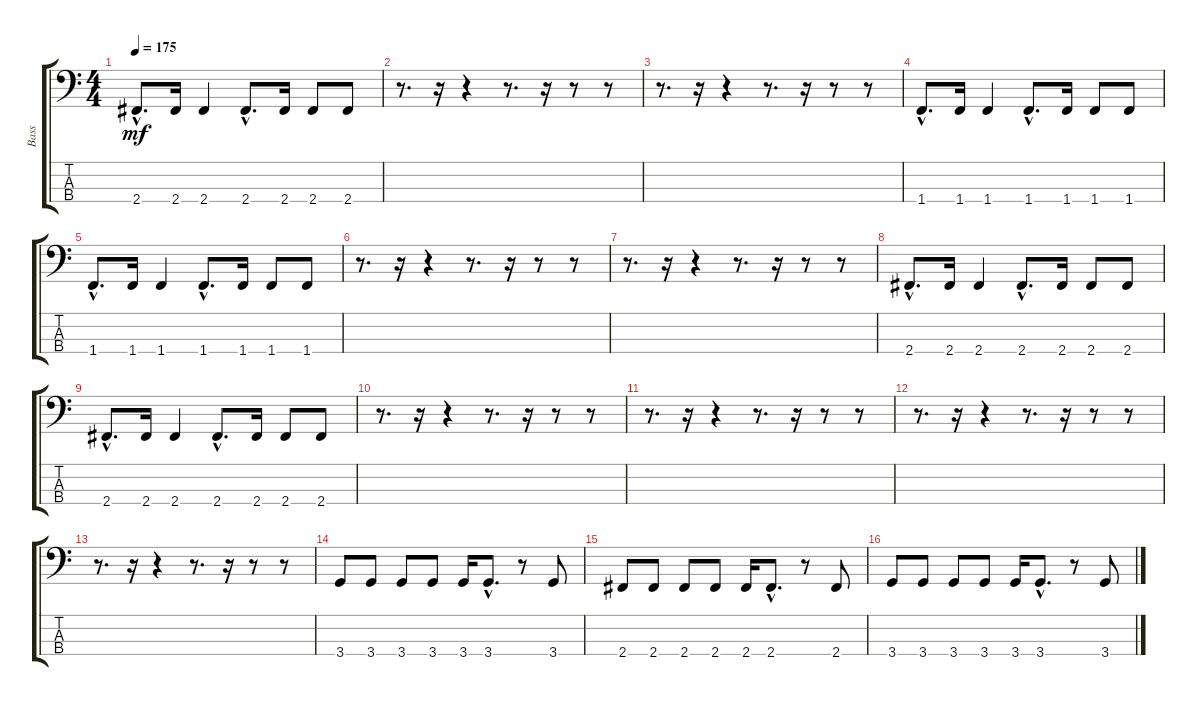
\track ("Bass" "Bass") {instrument electricbasspick}
\staff {score tabs}
\tuning (G2 D2 A1 E1) {hide}
\ts (4 4)
\tempo 175
\clef f4
\ks c
2.4{hac}.8{d dy mf} 2.4.16 2.4.4 2.4{hac}.8{d} 2.4.16 2.4.8 2.4.8 |
r.8{d} r.16 r.4 r.8{d} r.16 r.8 r.8 |
r.8{d} r.16 r.4 r.8{d} r.16 r.8 r.8 |
1.4{hac}.8{d} 1.4.16 1.4.4 1.4{hac}.8{d} 1.4.16 1.4.8 1.4.8 |
1.4{hac}.8{d} 1.4.16 1.4.4 1.4{hac}.8{d} 1.4.16 1.4.8 1.4.8 |
r.8{d} r.16 r.4 r.8{d} r.16 r.8 r.8 |
r.8{d} r.16 r.4 r.8{d} r.16 r.8 r.8 |
2.4{hac}.8{d} 2.4.16 2.4.4 2.4{hac}.8{d} 2.4.16 2.4.8 2.4.8 |
2.4{hac}.8{d} 2.4.16 2.4.4 2.4{hac}.8{d} 2.4.16 2.4.8 2.4.8 |
r.8{d} r.16 r.4 r.8{d} r.16 r.8 r.8 |
r.8{d} r.16 r.4 r.8{d} r.16 r.8 r.8 |
r.8{d} r.16 r.4 r.8{d} r.16 r.8 r.8 |
r.8{d} r.16 r.4 r.8{d} r.16 r.8 r.8 |
3.4.8 3.4.8 3.4.8 3.4.8 3.4.16 3.4{hac}.8{d} r.8 3.4.8 |
2.4.8 2.4.8 2.4.8 2.4.8 2.4.16 2.4{hac}.8{d} r.8 2.4.8 |
3.4.8 3.4.8 3.4.8 3.4.8 3.4.16 3.4{hac}.8{d} r.8 3.4.8
